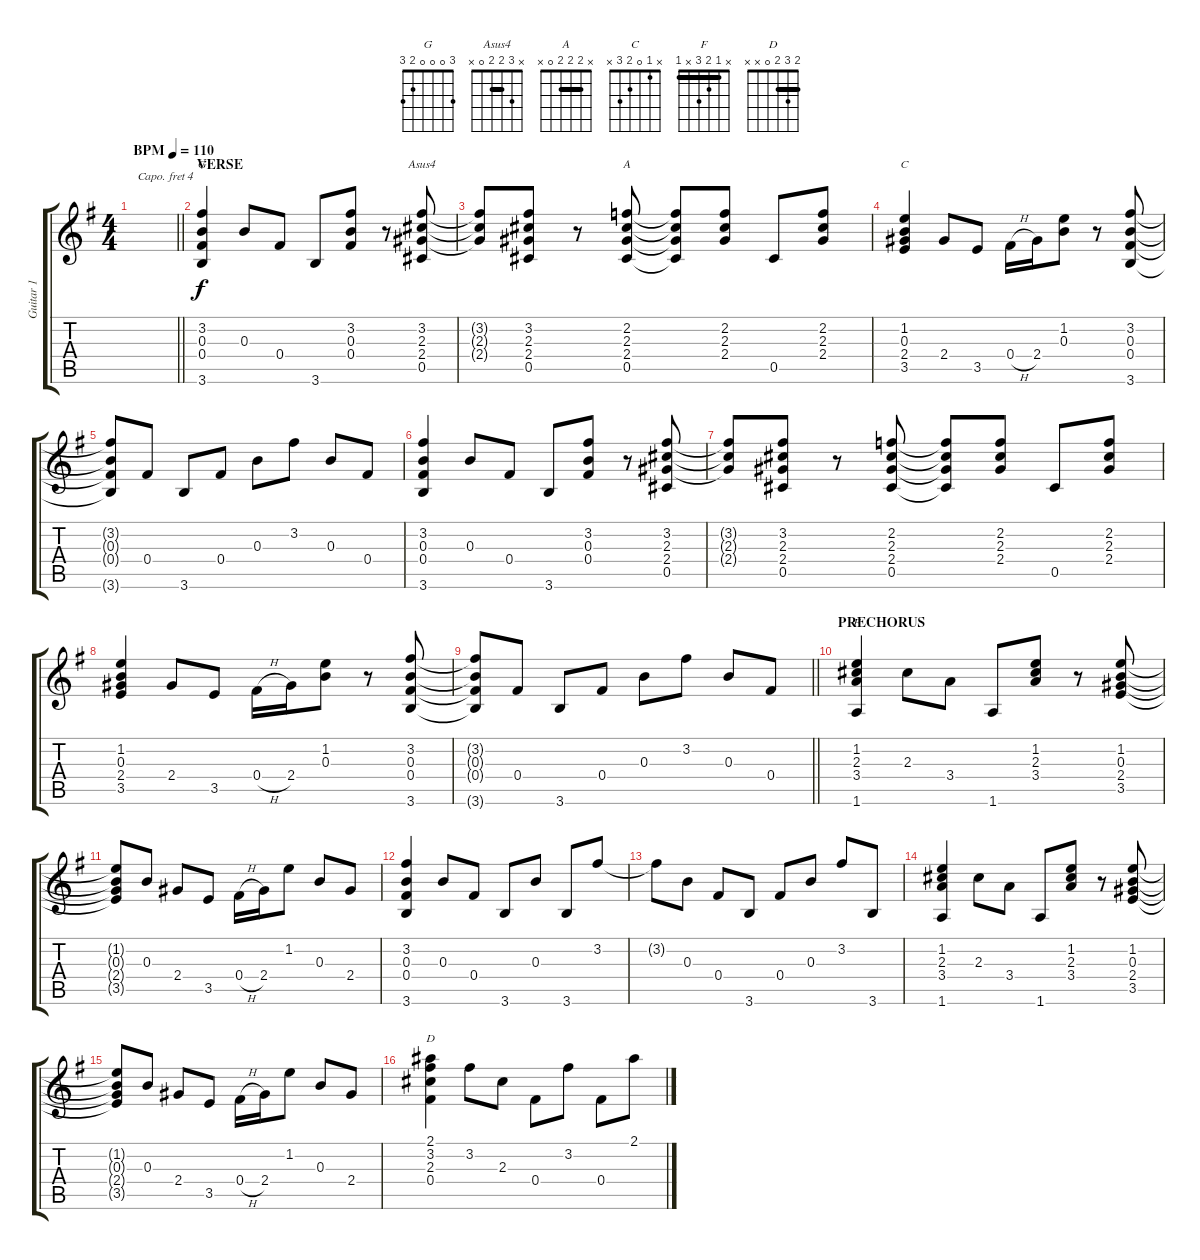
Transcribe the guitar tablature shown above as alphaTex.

\track ("Guitar 1" "Guitar 1") {instrument acousticguitarnylon}
\staff {score tabs}
\capo 4
\tuning (E4 B3 G3 D3 A2 E2) {hide}
\chord ("G" 3 0 0 0 2 3)
\chord ("Asus4" x 3 2 2 0 x) {barre 2}
\chord ("A" x 2 2 2 0 x) {barre 2}
\chord ("C" x 1 0 2 3 x)
\chord ("F" x 1 2 3 x 1) {barre 1}
\chord ("D" 2 3 2 0 x x) {barre 2}
\ts (4 4)
\tempo (110 "BPM")
\clef g2
\barLineRight lightlight
\ks g
|
\section ("" "VERSE")
(3.2 0.3 0.4 3.6).4{ch "G"} 0.3.8 0.4.8 3.6.8 (3.2 0.3 0.4).8 r.8 (3.2 2.3 2.4 0.5).8{ch "Asus4"} |
(3.2{t} 2.3{t} 2.4{t}).8 (3.2 2.3 2.4 0.5).8 r.8 (2.2 2.3 2.4 0.5).8{ch "A"} (2.2{t} 2.3{t} 2.4{t} 0.5{t}).8 (2.2 2.3 2.4).8 0.5.8 (2.2 2.3 2.4).8 |
(1.2 0.3 2.4 3.5).4{ch "C"} 2.4.8 3.5.8 0.4{h}.16 2.4.16 (1.2 0.3).8 r.8 (3.2 0.3 0.4 3.6).8 |
(3.2{t} 0.3{t} 0.4{t} 3.6{t}).8 0.4.8 3.6.8 0.4.8 0.3.8 3.2.8 0.3.8 0.4.8 |
(3.2 0.3 0.4 3.6).4 0.3.8 0.4.8 3.6.8 (3.2 0.3 0.4).8 r.8 (3.2 2.3 2.4 0.5).8 |
(3.2{t} 2.3{t} 2.4{t}).8 (3.2 2.3 2.4 0.5).8 r.8 (2.2 2.3 2.4 0.5).8 (2.2{t} 2.3{t} 2.4{t} 0.5{t}).8 (2.2 2.3 2.4).8 0.5.8 (2.2 2.3 2.4).8 |
(1.2 0.3 2.4 3.5).4 2.4.8 3.5.8 0.4{h}.16 2.4.16 (1.2 0.3).8 r.8 (3.2 0.3 0.4 3.6).8 |
\barLineRight lightlight
(3.2{t} 0.3{t} 0.4{t} 3.6{t}).8 0.4.8 3.6.8 0.4.8 0.3.8 3.2.8 0.3.8 0.4.8 |
\section ("" "PRECHORUS")
(1.2 2.3 3.4 1.6).4{ch "F"} 2.3.8 3.4.8 1.6.8 (1.2 2.3 3.4).8 r.8 (1.2 0.3 2.4 3.5).8 |
(1.2{t} 0.3{t} 2.4{t} 3.5{t}).8 0.3.8 2.4.8 3.5.8 0.4{h}.16 2.4.16 1.2.8 0.3.8 2.4.8 |
(3.2 0.3 0.4 3.6).4 0.3.8 0.4.8 3.6.8 0.3.8 3.6.8 3.2.8 |
3.2{t}.8 0.3.8 0.4.8 3.6.8 0.4.8 0.3.8 3.2.8 3.6.8 |
(1.2 2.3 3.4 1.6).4 2.3.8 3.4.8 1.6.8 (1.2 2.3 3.4).8 r.8 (1.2 0.3 2.4 3.5).8 |
(1.2{t} 0.3{t} 2.4{t} 3.5{t}).8 0.3.8 2.4.8 3.5.8 0.4{h}.16 2.4.16 1.2.8 0.3.8 2.4.8 |
(2.1 3.2 2.3 0.4).4{ch "D"} 3.2.8 2.3.8 0.4.8 3.2.8 0.4.8 2.1.8
